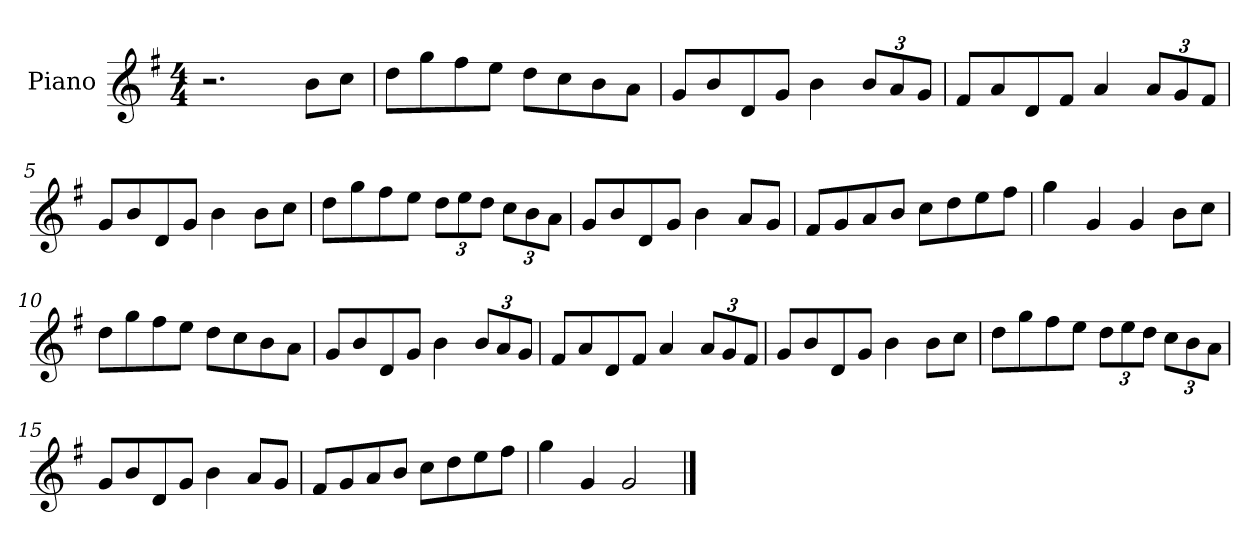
**kern
*part1
*staff1
*I"Piano
*I'Pno
*clefG2
*k[f#]
*M4/4
=1
2.r
8b\L
8cc\J
=2
8dd\L
8gg\
8ff#\
8ee\J
8dd\L
8cc\
8b\
8a\J
=3
8g/L
8b/
8d/
8g/J
4b\
*Xbrackettup
12b/L
12a/
12g/J
=4
8f#/L
8a/
8d/
8f#/J
4a/
12a/L
12g/
12f#/J
=5
8g/L
8b/
8d/
8g/J
4b\
8b\L
8cc\J
=6
8dd\L
8gg\
8ff#\
8ee\J
12dd\L
12ee\
12dd\J
12cc\L
12b\
12a\J
=7
8g/L
8b/
8d/
8g/J
4b\
8a/L
8g/J
=8
8f#/L
8g/
8a/
8b/J
8cc\L
8dd\
8ee\
8ff#\J
=9
4gg\
4g/
4g/
8b\L
8cc\J
=10
8dd\L
8gg\
8ff#\
8ee\J
8dd\L
8cc\
8b\
8a\J
=11
8g/L
8b/
8d/
8g/J
4b\
12b/L
12a/
12g/J
=12
8f#/L
8a/
8d/
8f#/J
4a/
12a/L
12g/
12f#/J
=13
8g/L
8b/
8d/
8g/J
4b\
8b\L
8cc\J
=14
8dd\L
8gg\
8ff#\
8ee\J
12dd\L
12ee\
12dd\J
12cc\L
12b\
12a\J
=15
8g/L
8b/
8d/
8g/J
4b\
8a/L
8g/J
=16
8f#/L
8g/
8a/
8b/J
8cc\L
8dd\
8ee\
8ff#\J
=17
4gg\
4g/
2g/
==
*-
